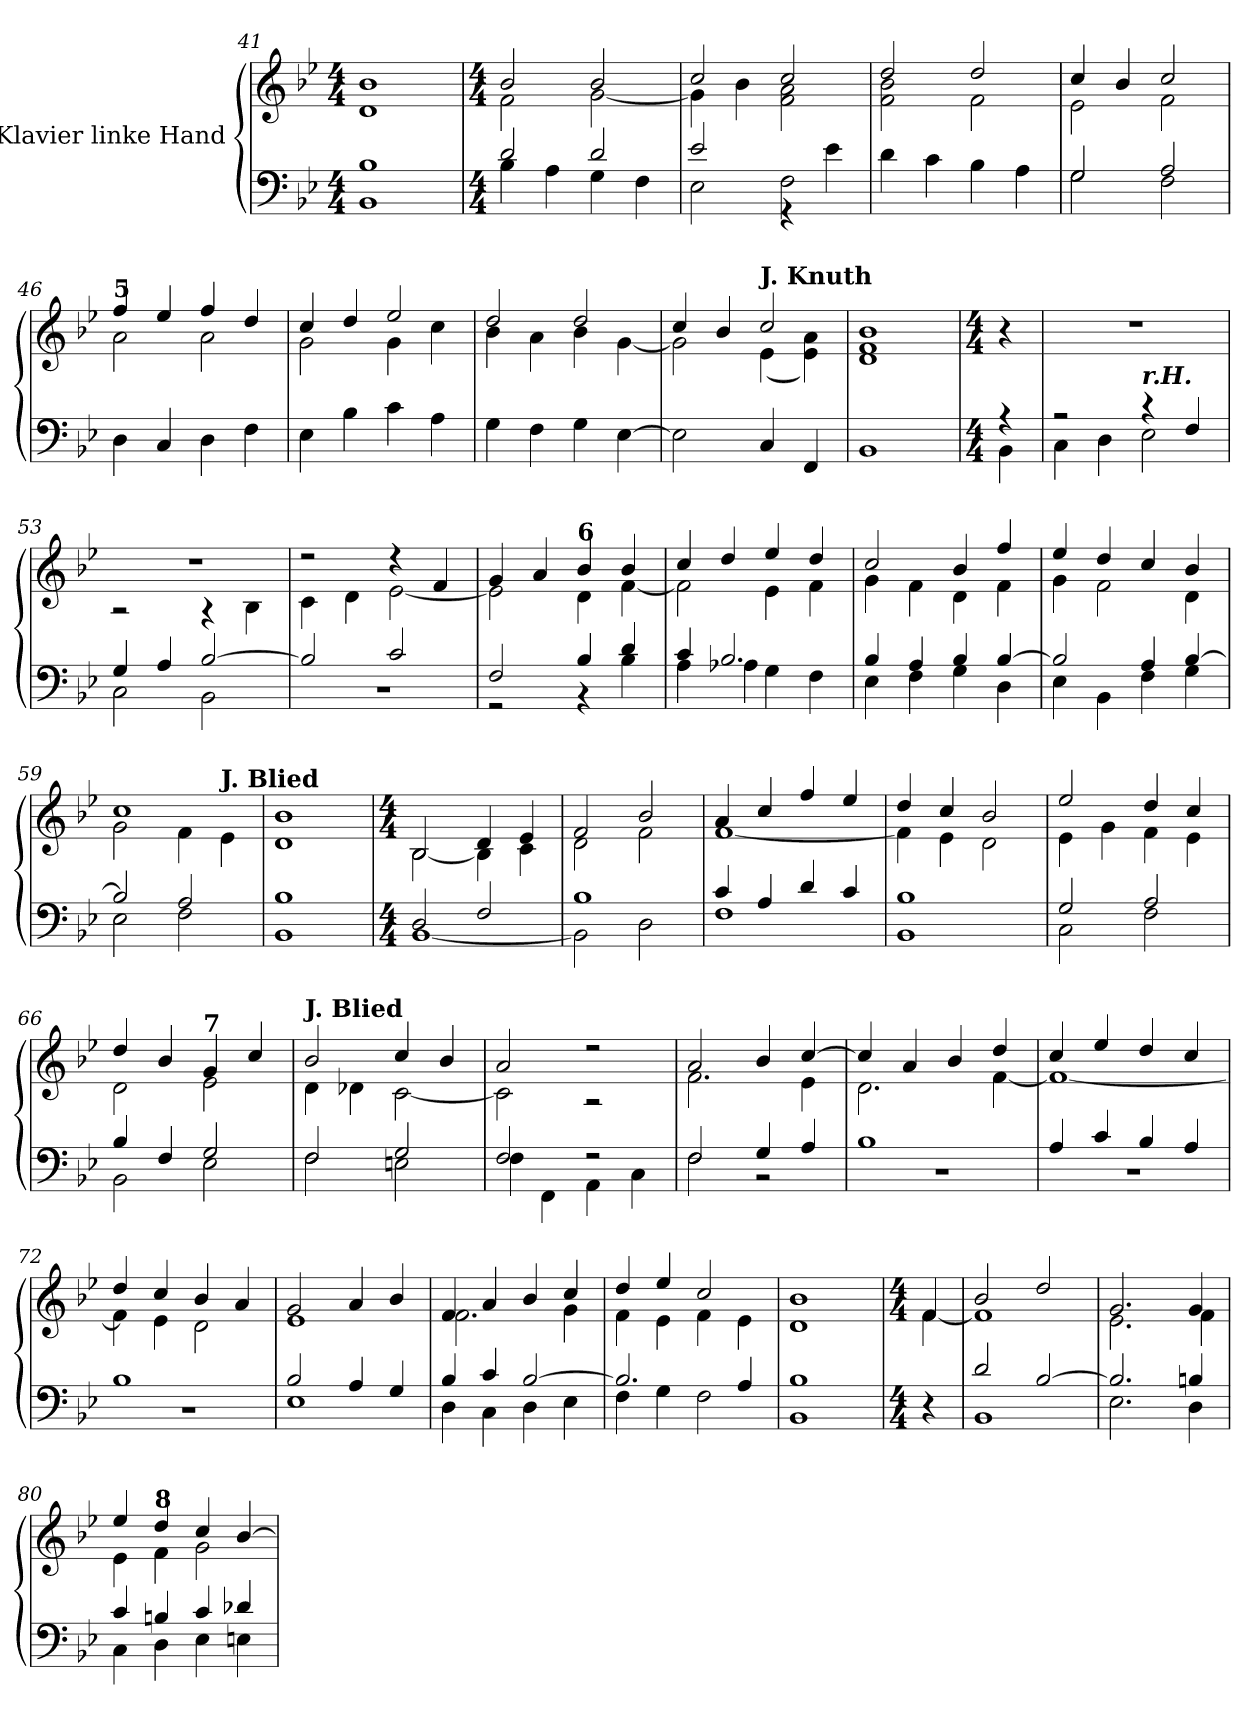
**kern	**kern
*part1	*part1
*staff2	*staff1
*I"Klavier linke Hand	*
*clefF4	*clefG2
*k[b-e-]	*k[b-e-]
*M4/4	*M4/4
=41	=41
*^	*^
1B-	1BB-	1b-	1d
!!LO:PB:g=z	!!
=42	=42	=42	=42
*M4/4	*	*M4/4	*
2d/	4B-\	2b-/	2f\
.	4A\	.	.
2d/	4G\	2b-/	[2g\
.	4F\	.	.
=43	=43	=43	=43
2e-/	2E-\	2cc/	4g\]
.	.	.	4b-\
2F\	4r	2cc/	2f\ 2a\
.	4e-\	.	.
=44	=44	=44	=44
2ryy	4d\	2dd/	2f\ 2b-\
.	4c\	.	.
2ryy	4B-\	2dd/	2f\
.	4A\	.	.
=45	=45	=45	=45
2G/	2G\	4cc/	2e-\
.	.	4b-/	.
2A/	2F\	2cc/	2f\
=46	=46	=46	=46
!	!	!LO:TX:a:B:t=5	!
*v	*v	*	*
4D\	4ff/	2a\
4C/	4ee-/	.
4D\	4ff/	2a\
4F\	4dd/	.
=47	=47	=47
4E-\	4cc/	2g\
4B-\	4dd/	.
4c\	2ee-/	4g\
4A\	.	4cc\
!!LO:LB:g=z	!!
=48	=48	=48
4G\	2dd/	4b-\
4F\	.	4a\
4G\	2dd/	4b-\
[4E-\	.	[4g\
=49	=49	=49
2E-\]	4cc/	2g\]
.	4b-/	.
!	!LO:TX:a:B:t=J. Knuth	!
4C/	2cc/	(4e-\
4FF/	.	4e-\ 4a\)
=50	=50	=50
1BB-	1b-	1d 1f
*	*v	*v
!!LO:LB:g=z
=51	=51
*M4/4	*M4/4
*^	*
4r	4BB-\	4r
=52	=52	=52
2r	4C\	1r
.	4D\	.
!LO:TX:a:Bi:t=r.H.	!	!
4r	2E-\	.
4F/	.	.
=53	=53	=53
*	*	*^
4G/	2C\	1r	2r
4A/	.	.	.
[2B-/	2BB-\	.	4r
.	.	.	4B-\
=54	=54	=54	=54
2B-/]	1r	2r	4c\
.	.	.	4d\
2c/	.	4r	[2e-\
.	.	4f/	.
=55	=55	=55	=55
2F/	2r	4g/	2e-\]
.	.	4a/	.
!	!	!LO:TX:a:B:t=6	!
4B-/	4r	4b-/	4d\
4d/	4B-\	4b-/	[4f\
=56	=56	=56	=56
4c/	4A\	4cc/	2f\]
2.B-/	4A-X\	4dd/	.
.	4G\	4ee-/	4e-\
.	4F\	4dd/	4f\
!!LO:LB:g=z	!!
=57	=57	=57	=57
4B-/	4E-\	2cc/	4g\
4A/	4F\	.	4f\
4B-/	4G\	4b-/	4d\
[4B-/	4D\	4ff/	4f\
=58	=58	=58	=58
2B-/]	4E-\	4ee-/	4g\
.	4BB-\	4dd/	2f\
4A/	4F\	4cc/	.
[4B-/	4G\	4b-/	4d\
=59	=59	=59	=59
2B-/]	2E-\	1cc	2g\
2A/	2F\	.	4f\
!	!	!	!LO:TX:a:B:t=J. Blied
.	.	.	4e-\
=60	=60	=60	=60
1B-	1BB-	1b-	1d
!!LO:LB:g=z	!!
=61	=61	=61	=61
*M4/4	*	*M4/4	*
2D/	[1BB-	2B-/	[2B-\
2F/	.	4d/	4B-\]
.	.	4e-/	4c\
=62	=62	=62	=62
1B-	2BB-\]	2f/	2d\
.	2D\	2b-/	2f\
=63	=63	=63	=63
4c/	1F	4a/	[1f
4A/	.	4cc/	.
4d/	.	4ff/	.
4c/	.	4ee-/	.
=64	=64	=64	=64
1B-	1BB-	4dd/	4f\]
.	.	4cc/	4e-\
.	.	2b-/	2d\
=65	=65	=65	=65
2G/	2C\	2ee-/	4e-\
.	.	.	4g\
2A/	2F\	4dd/	4f\
.	.	4cc/	4e-\
=66	=66	=66	=66
4B-/	2BB-\	4dd/	2d\
4F/	.	4b-/	.
!	!	!LO:TX:a:B:t=7	!
2G/	2E-\	4g/	2e-\
.	.	4cc/	.
!!LO:LB:g=z	!!
=67	=67	=67	=67
!	!	!LO:TX:a:B:t=J. Blied	!
2F/	2F\	2b-/	4d\
.	.	.	4d-X\
2G/	2En\	4cc/	[2c\
.	.	4b-/	.
!!LO:PB:g=z	!!
=68	=68	=68	=68
2F/	4F\	2a/	2c\]
.	4FF\	.	.
2r	4AA\	2r	2r
.	4C\	.	.
!!LO:PB:g=z	!!
=69	=69	=69	=69
2F/	2F\	2a/	2.f\
4G/	2r	4b-/	.
4A/	.	[4cc/	4e-\
=70	=70	=70	=70
1B-	1r	4cc/]	2.d\
.	.	4a/	.
.	.	4b-/	.
.	.	4dd/	[4f\
=71	=71	=71	=71
4A/	1r	4cc/	1f_
4c/	.	4ee-/	.
4B-/	.	4dd/	.
4A/	.	4cc/	.
=72	=72	=72	=72
1B-	1r	4dd/	4f\]
.	.	4cc/	4e-\
.	.	4b-/	2d\
.	.	4a/	.
=73	=73	=73	=73
2B-/	1E-	2g/	1e-
4A/	.	4a/	.
4G/	.	4b-/	.
=74	=74	=74	=74
4B-/	4D\	4f/	2.f\
4c/	4C\	4a/	.
[2B-/	4D\	4b-/	.
.	4E-\	4cc/	4g\
!!LO:LB:g=z	!!
=75	=75	=75	=75
2.B-/]	4F\	4dd/	4f\
.	4G\	4ee-/	4e-\
.	2F\	2cc/	4f\
4A/	.	.	4e-\
=76	=76	=76	=76
1B-	1BB-	1b-	1d
*v	*v	*	*
!!LO:LB:g=z	!!
=77	=77	=77
*M4/4	*M4/4	*
4r	4f/	[4f\
=78	=78	=78
*^	*	*
2d/	1BB-	2b-/	1f]
[2B-/	.	2dd/	.
=79	=79	=79	=79
2.B-/]	2.E-\	2.g/	2.e-\
4Bn/	4D\	4g/	4f\
=80	=80	=80	=80
4c/	4C\	4ee-/	4e-\
!	!	!LO:TX:a:B:t=8	!
4Bn/	4D\	4dd/	4f\
4c/	4E-\	4cc/	2g\
4d-X/	4En\	[4b-/	.
*v	*v	*	*
*	*v	*v
=	=
*-	*-
